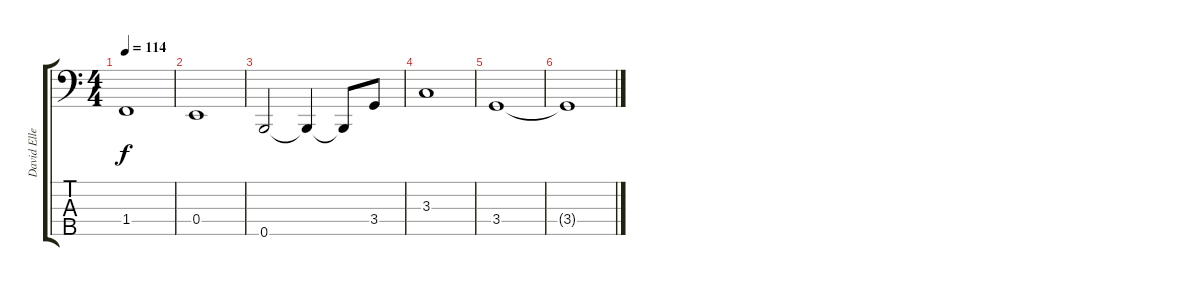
\track ("David Ellefson" "David Elle") {instrument electricbassfinger}
\staff {score tabs}
\tuning (G2 D2 A1 E1 B0) {hide}
\ts (4 4)
\tempo 114
\clef f4
\ks c
1.4.1{dy f} |
0.4.1 |
0.5.2 0.5{t}.4 0.5{t}.8 3.4.8 |
3.3.1 |
3.4.1 |
3.4{t}.1
